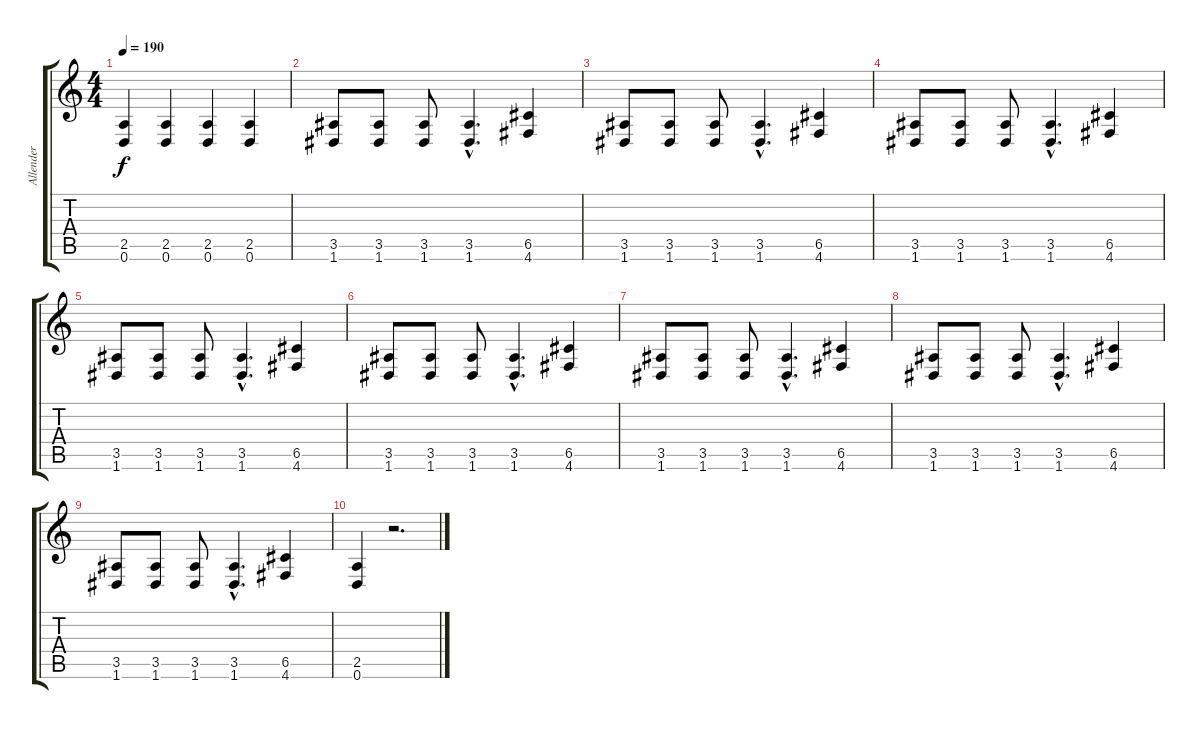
\track ("Allender" "Allender") {instrument distortionguitar}
\staff {score tabs}
\tuning (D4 A3 F3 C3 G2 D2) {hide}
\ts (4 4)
\tempo 190
\clef g2
\ks c
(2.5 0.6).4{dy f} (2.5 0.6).4 (2.5 0.6).4 (2.5 0.6).4 |
(3.5 1.6).8 (3.5 1.6).8 (3.5 1.6).8 (3.5{hac} 1.6{hac}).4{d} (6.5 4.6).4 |
(3.5 1.6).8 (3.5 1.6).8 (3.5 1.6).8 (3.5{hac} 1.6{hac}).4{d} (6.5 4.6).4 |
(3.5 1.6).8 (3.5 1.6).8 (3.5 1.6).8 (3.5{hac} 1.6{hac}).4{d} (6.5 4.6).4 |
(3.5 1.6).8 (3.5 1.6).8 (3.5 1.6).8 (3.5{hac} 1.6{hac}).4{d} (6.5 4.6).4 |
(3.5 1.6).8 (3.5 1.6).8 (3.5 1.6).8 (3.5{hac} 1.6{hac}).4{d} (6.5 4.6).4 |
(3.5 1.6).8 (3.5 1.6).8 (3.5 1.6).8 (3.5{hac} 1.6{hac}).4{d} (6.5 4.6).4 |
(3.5 1.6).8 (3.5 1.6).8 (3.5 1.6).8 (3.5{hac} 1.6{hac}).4{d} (6.5 4.6).4 |
(3.5 1.6).8 (3.5 1.6).8 (3.5 1.6).8 (3.5{hac} 1.6{hac}).4{d} (6.5 4.6).4 |
(2.5 0.6).4 r.2{d}
